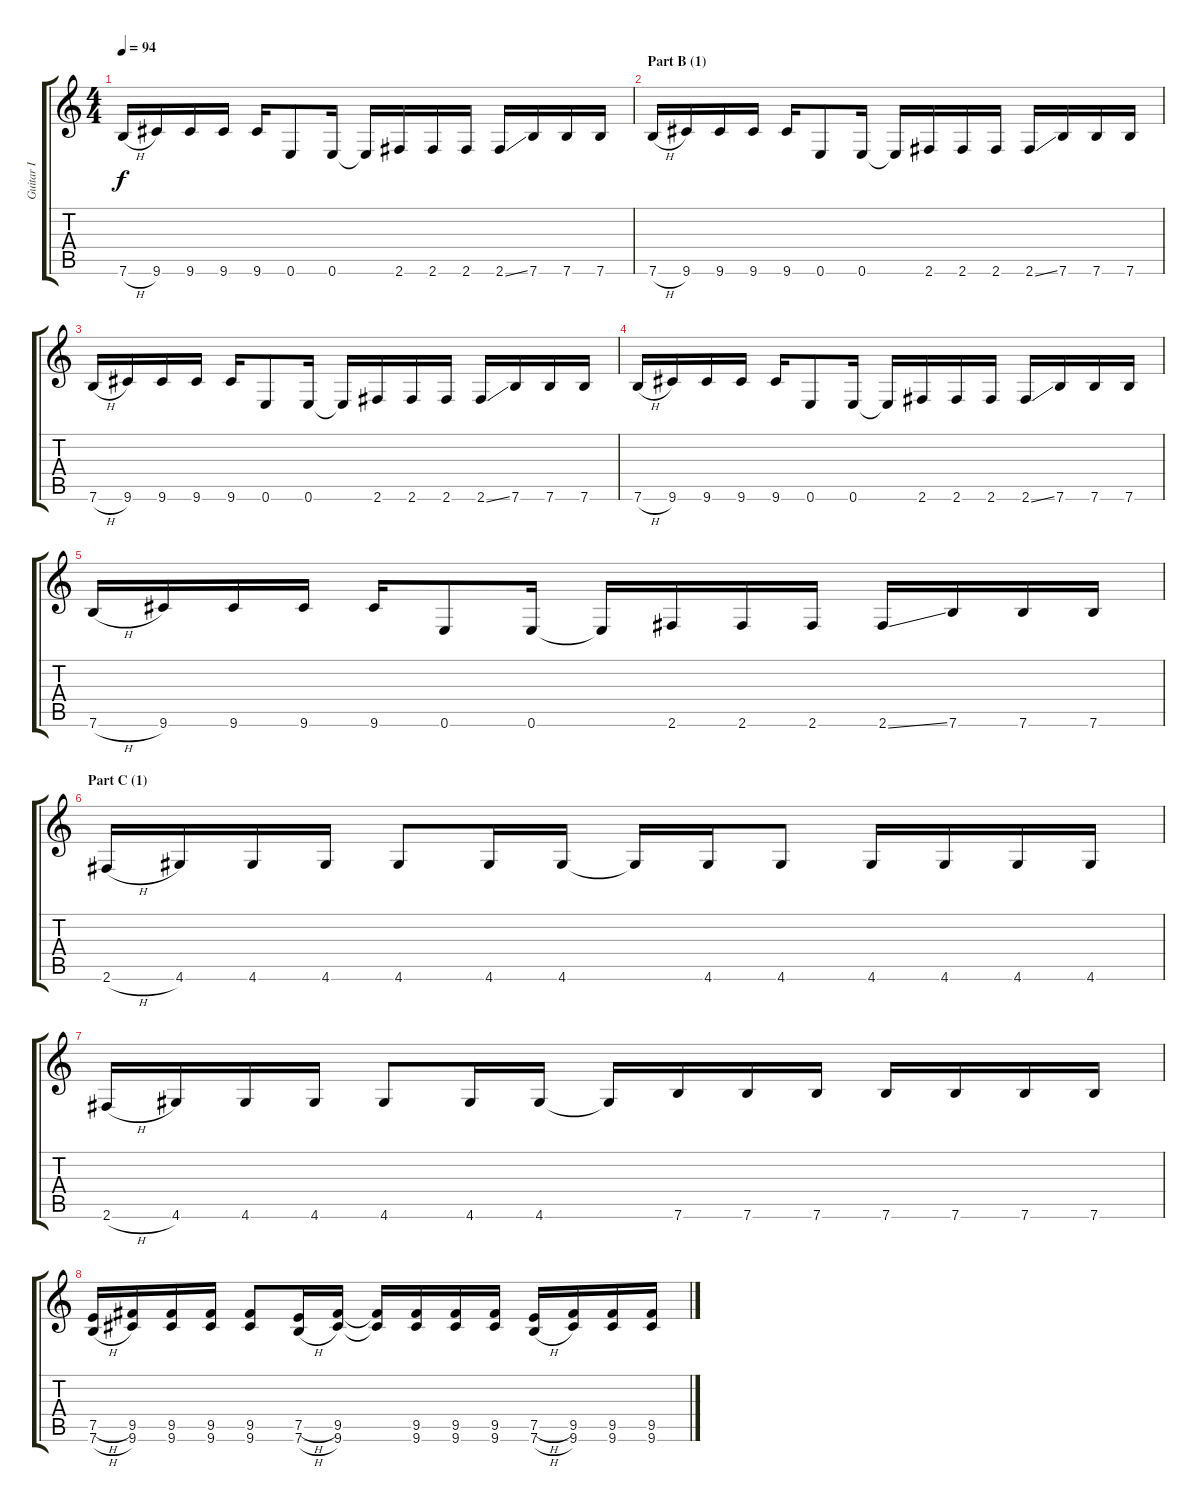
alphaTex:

\track ("Guitar I" "Guitar I") {instrument distortionguitar}
\staff {score tabs}
\tuning (E4 B3 G3 D3 A2 E2) {hide}
\ts (4 4)
\tempo 94
\clef g2
\ks c
7.6{h}.16{dy f} 9.6.16 9.6.16 9.6.16 9.6.16 0.6.8 0.6.16 0.6{t}.16 2.6.16 2.6.16 2.6.16 2.6{ss}.16 7.6.16 7.6.16 7.6.16 |
\section ("" "Part B (1)")
7.6{h}.16 9.6.16 9.6.16 9.6.16 9.6.16 0.6.8 0.6.16 0.6{t}.16 2.6.16 2.6.16 2.6.16 2.6{ss}.16 7.6.16 7.6.16 7.6.16 |
7.6{h}.16 9.6.16 9.6.16 9.6.16 9.6.16 0.6.8 0.6.16 0.6{t}.16 2.6.16 2.6.16 2.6.16 2.6{ss}.16 7.6.16 7.6.16 7.6.16 |
7.6{h}.16 9.6.16 9.6.16 9.6.16 9.6.16 0.6.8 0.6.16 0.6{t}.16 2.6.16 2.6.16 2.6.16 2.6{ss}.16 7.6.16 7.6.16 7.6.16 |
7.6{h}.16 9.6.16 9.6.16 9.6.16 9.6.16 0.6.8 0.6.16 0.6{t}.16 2.6.16 2.6.16 2.6.16 2.6{ss}.16 7.6.16 7.6.16 7.6.16 |
\section ("" "Part C (1)")
2.6{h}.16 4.6.16 4.6.16 4.6.16 4.6.8 4.6.16 4.6.16 4.6{t}.16 4.6.16 4.6.8 4.6.16 4.6.16 4.6.16 4.6.16 |
2.6{h}.16 4.6.16 4.6.16 4.6.16 4.6.8 4.6.16 4.6.16 4.6{t}.16 7.6.16 7.6.16 7.6.16 7.6.16 7.6.16 7.6.16 7.6.16 |
(7.5{h} 7.6{h}).16 (9.5 9.6).16 (9.5 9.6).16 (9.5 9.6).16 (9.5 9.6).8 (7.5{h} 7.6{h}).16 (9.5 9.6).16 (9.5{t} 9.6{t}).16 (9.5 9.6).16 (9.5 9.6).16 (9.5 9.6).16 (7.5{h} 7.6{h}).16 (9.5 9.6).16 (9.5 9.6).16 (9.5 9.6).16
